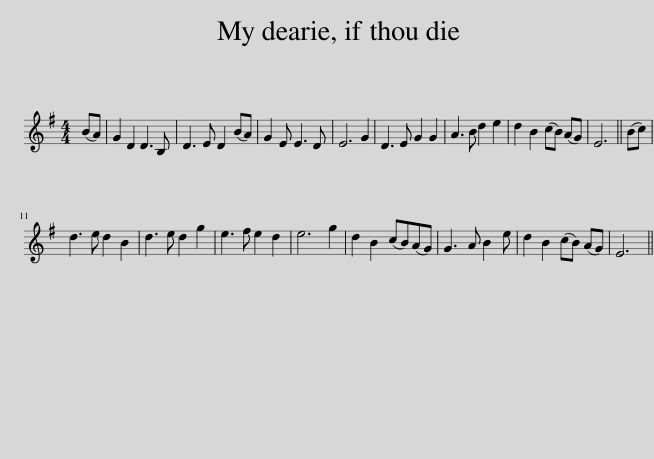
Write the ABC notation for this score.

X:1
L:1/8
M:4/4
I:linebreak $
K:G
V:1 treble
V:1
 (BA) | G2 D2 D3 B, | D3 E D2 (BA) | G2 E E3 D | E6 G2 | %5
 D3 E G2 G2 | A3 B d2 e2 | d2 B2 (cB) (AG) | E6 || (Bc) |$ %10
 d3 e d2 B2 | d3 e d2 g2 | e3 f e2 d2 | e6 g2 | d2 B2 (cB)(AG) | %15
 G3 A B2 e | d2 B2 (cB) (AG) | E6 || %18
